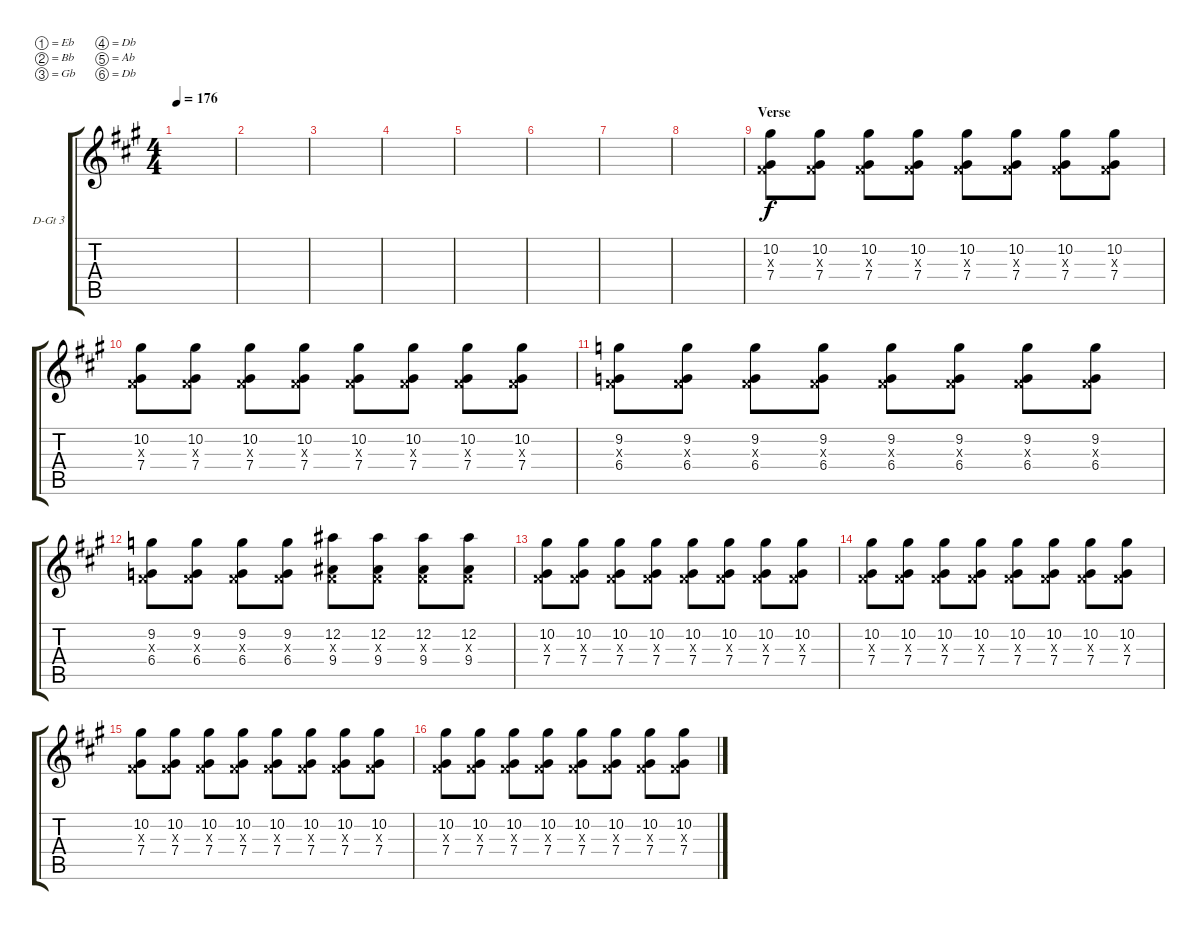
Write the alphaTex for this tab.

\defaultSystemsLayout 4
\bracketExtendMode groupsimilarinstruments
\firstSystemTrackNameOrientation horizontal
\otherSystemsTrackNameOrientation horizontal
\track ("Distortion Guitar 3" "D-Gt 3") {instrument distortionguitar}
\staff {score tabs}
\tuning (Eb4 Bb3 Gb3 Db3 Ab2 Db2)
\ts (4 4)
\tempo 176
\clef g2
\scale
0.536122
\ks a
|
\scale
0.231939 |
\scale
0.231939 |
\scale
0.333333 |
\scale
0.333333 |
\scale
0.333333 |
\scale
0.333333 |
\scale
0.3481 |
\section ("" "Verse")
\scale
0.320672 (10.2 0.3{x} 7.4).8 (10.2 0.3{x} 7.4).8 (10.2 0.3{x} 7.4).8 (10.2 0.3{x} 7.4).8 (10.2 0.3{x} 7.4).8 (10.2 0.3{x} 7.4).8 (10.2 0.3{x} 7.4).8 (10.2 0.3{x} 7.4).8 |
\scale
0.333333 (10.2 0.3{x} 7.4).8 (10.2 0.3{x} 7.4).8 (10.2 0.3{x} 7.4).8 (10.2 0.3{x} 7.4).8 (10.2 0.3{x} 7.4).8 (10.2 0.3{x} 7.4).8 (10.2 0.3{x} 7.4).8 (10.2 0.3{x} 7.4).8 |
\scale
0.333333 (9.2 0.3{x} 6.4).8 (9.2 0.3{x} 6.4).8 (9.2 0.3{x} 6.4).8 (9.2 0.3{x} 6.4).8 (9.2 0.3{x} 6.4).8 (9.2 0.3{x} 6.4).8 (9.2 0.3{x} 6.4).8 (9.2 0.3{x} 6.4).8 |
\scale
0.333333 (9.2 0.3{x} 6.4).8 (9.2 0.3{x} 6.4).8 (9.2 0.3{x} 6.4).8 (9.2 0.3{x} 6.4).8 (12.2 0.3{x} 9.4).8 (12.2 0.3{x} 9.4).8 (12.2 0.3{x} 9.4).8 (12.2 0.3{x} 9.4).8 |
\scale
0.333333 (10.2 0.3{x} 7.4).8 (10.2 0.3{x} 7.4).8 (10.2 0.3{x} 7.4).8 (10.2 0.3{x} 7.4).8 (10.2 0.3{x} 7.4).8 (10.2 0.3{x} 7.4).8 (10.2 0.3{x} 7.4).8 (10.2 0.3{x} 7.4).8 |
\scale
0.333333 (10.2 0.3{x} 7.4).8 (10.2 0.3{x} 7.4).8 (10.2 0.3{x} 7.4).8 (10.2 0.3{x} 7.4).8 (10.2 0.3{x} 7.4).8 (10.2 0.3{x} 7.4).8 (10.2 0.3{x} 7.4).8 (10.2 0.3{x} 7.4).8 |
\scale
0.333333 (10.2 0.3{x} 7.4).8 (10.2 0.3{x} 7.4).8 (10.2 0.3{x} 7.4).8 (10.2 0.3{x} 7.4).8 (10.2 0.3{x} 7.4).8 (10.2 0.3{x} 7.4).8 (10.2 0.3{x} 7.4).8 (10.2 0.3{x} 7.4).8 |
\scale
0.333333 (10.2 0.3{x} 7.4).8 (10.2 0.3{x} 7.4).8 (10.2 0.3{x} 7.4).8 (10.2 0.3{x} 7.4).8 (10.2 0.3{x} 7.4).8 (10.2 0.3{x} 7.4).8 (10.2 0.3{x} 7.4).8 (10.2 0.3{x} 7.4).8
